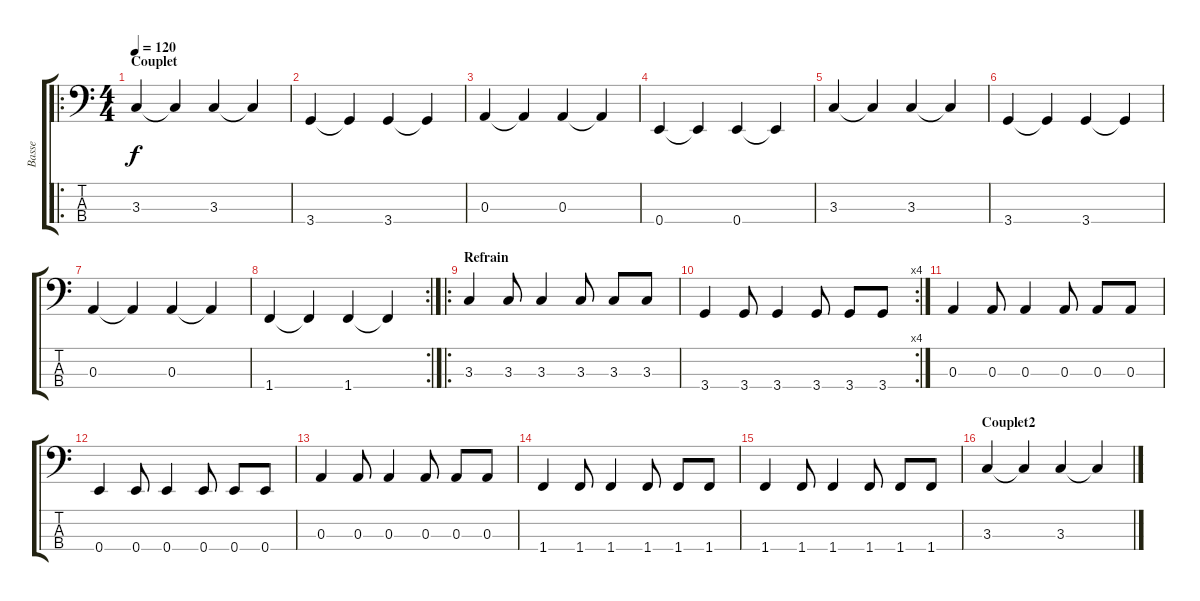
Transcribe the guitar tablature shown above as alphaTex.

\track ("Basse" "Basse") {instrument electricbassfinger}
\staff {score tabs}
\tuning (G2 D2 A1 E1) {hide}
\ro
\ts (4 4)
\section ("" "Couplet")
\tempo 120
\clef f4
\ks c
3.3.4{dy f} 3.3{t}.4 3.3.4 3.3{t}.4 |
3.4.4 3.4{t}.4 3.4.4 3.4{t}.4 |
0.3.4 0.3{t}.4 0.3.4 0.3{t}.4 |
0.4.4 0.4{t}.4 0.4.4 0.4{t}.4 |
3.3.4 3.3{t}.4 3.3.4 3.3{t}.4 |
3.4.4 3.4{t}.4 3.4.4 3.4{t}.4 |
0.3.4 0.3{t}.4 0.3.4 0.3{t}.4 |
\rc 2
1.4.4 1.4{t}.4 1.4.4 1.4{t}.4 |
\ro
\section ("" "Refrain")
3.3.4 3.3.8 3.3.4 3.3.8 3.3.8 3.3.8 |
\rc 4
3.4.4 3.4.8 3.4.4 3.4.8 3.4.8 3.4.8 |
0.3.4 0.3.8 0.3.4 0.3.8 0.3.8 0.3.8 |
0.4.4 0.4.8 0.4.4 0.4.8 0.4.8 0.4.8 |
0.3.4 0.3.8 0.3.4 0.3.8 0.3.8 0.3.8 |
1.4.4 1.4.8 1.4.4 1.4.8 1.4.8 1.4.8 |
1.4.4 1.4.8 1.4.4 1.4.8 1.4.8 1.4.8 |
\section ("" "Couplet2")
3.3.4 3.3{t}.4 3.3.4 3.3{t}.4
